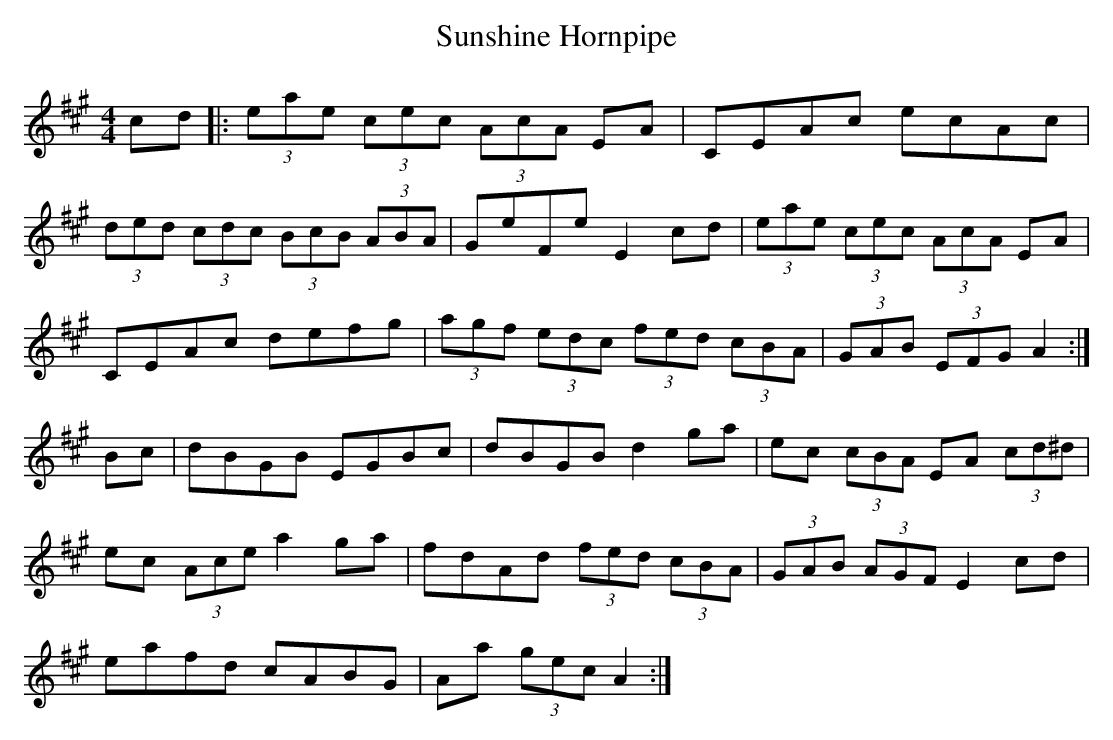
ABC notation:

X:1
T:Sunshine Hornpipe
M:4/4
L:1/8
K:A
cd|:(3eae (3cec (3AcA EA|CEAc ecAc|
(3ded (3cdc (3BcB (3ABA| GeFe E2 cd|(3eae (3cec (3AcA EA|
CEAc defg|(3agf (3edc (3fed (3cBA|(3GAB (3EFG A2 :|
Bc|dBGB EGBc|dBGB d2ga|ec (3cBA EA (3cd^d|
ec (3Ace a2 ga|fdAd (3fed (3cBA|(3GAB (3AGF E2 cd|
eafd cABG|Aa (3gec A2:|
